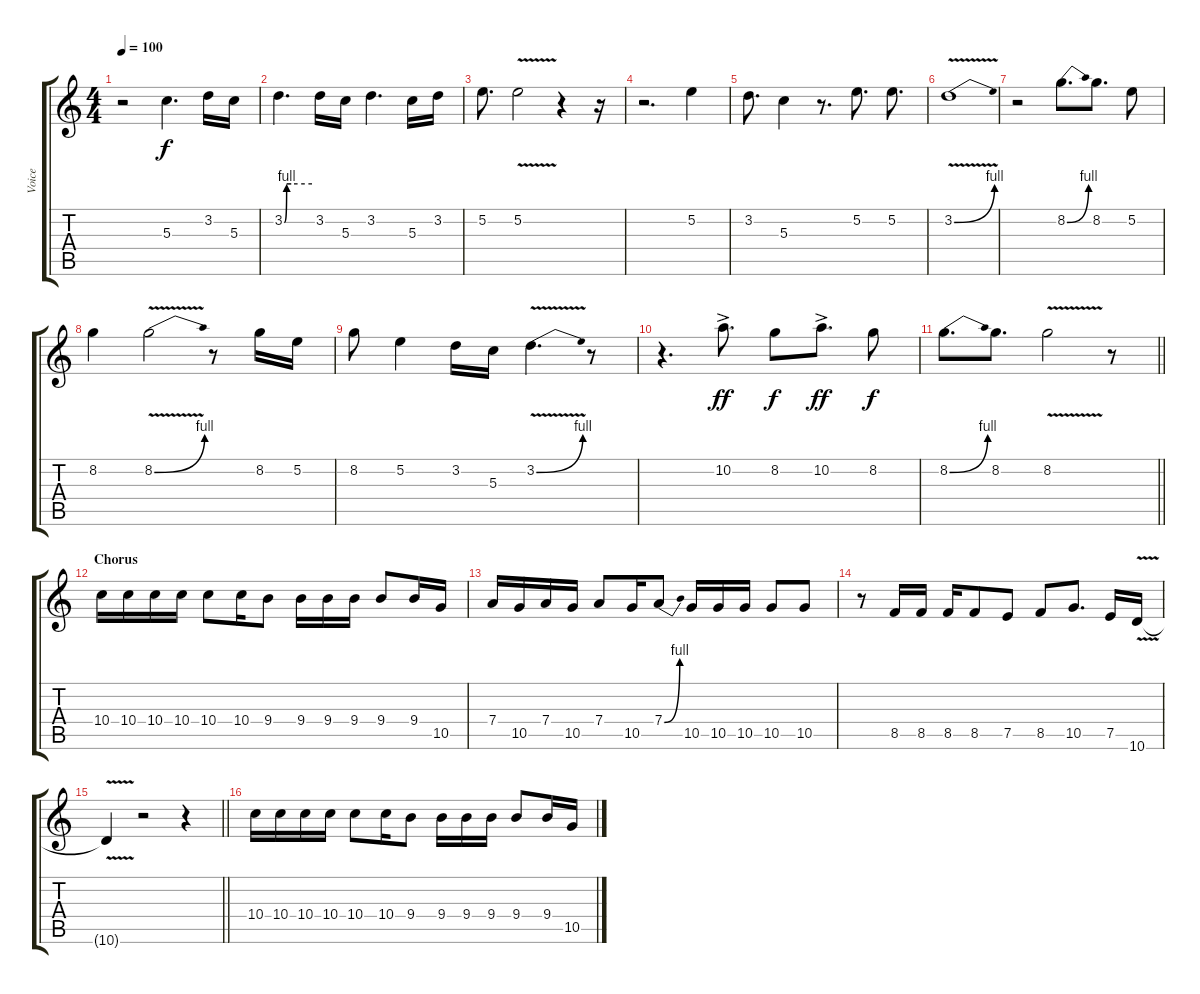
\track ("Voice" "Voice") {instrument contrabass}
\staff {score tabs}
\tuning (E4 B3 G3 D3 A2 E2) {hide}
\ts (4 4)
\tempo 100
\clef g2
\ks c
r.2{dy f} 5.3.4{d} 3.2.16 5.3.16 |
3.2{be (custom 0 0 5 4 8 4 15 4 60 4)}.4{d} 3.2.16 5.3.16 3.2.4{d} 5.3.16 3.2.16 |
5.2.8{d} 5.2{v}.2 r.4 r.16 |
r.2{d} 5.2.4 |
3.2.8{d} 5.3.4 r.8{d} 5.2.8{d} 5.2.8{d} |
3.2{be (bend 0 0 60 4) v}.1 |
r.2 8.2{be (bend 0 0 60 4)}.8{d} 8.2.8{d} 5.2.8 |
8.2.4 8.2{be (bend 0 0 60 4) v}.2 r.8 8.2.16 5.2.16 |
8.2.8 5.2.4 3.2.16 5.3.16 3.2{be (bend 0 0 60 4) v}.4{d} r.8 |
r.4{d} 10.2{ac}.8{d dy ff} 8.2.8{dy f} 10.2{ac}.8{d dy ff} 8.2.8{dy f} |
\barLineRight lightlight
8.2{be (bend 0 0 60 4)}.8{d} 8.2.8{d} 8.2{v}.2 r.8 |
\section ("" "Chorus")
10.4.16 10.4.16 10.4.16 10.4.16 10.4.8 10.4.16 9.4.8 9.4.16 9.4.16 9.4.16 9.4.8 9.4.16 10.5.16 |
7.4.16 10.5.16 7.4.16 10.5.16 7.4.8 10.5.16 7.4{be (bend 0 0 60 4)}.8 10.5.16 10.5.16 10.5.16 10.5.8 10.5.8 |
r.8 8.5.16 8.5.16 8.5.16 8.5.8 7.5.8 8.5.8 10.5.8{d} 7.5.16 10.6{v}.16 |
\barLineRight lightlight
10.6{t}.4 r.2 r.4 |
10.4.16{volume 10} 10.4.16 10.4.16 10.4.16 10.4.8 10.4.16 9.4.8 9.4.16 9.4.16 9.4.16 9.4.8 9.4.16 10.5.16
